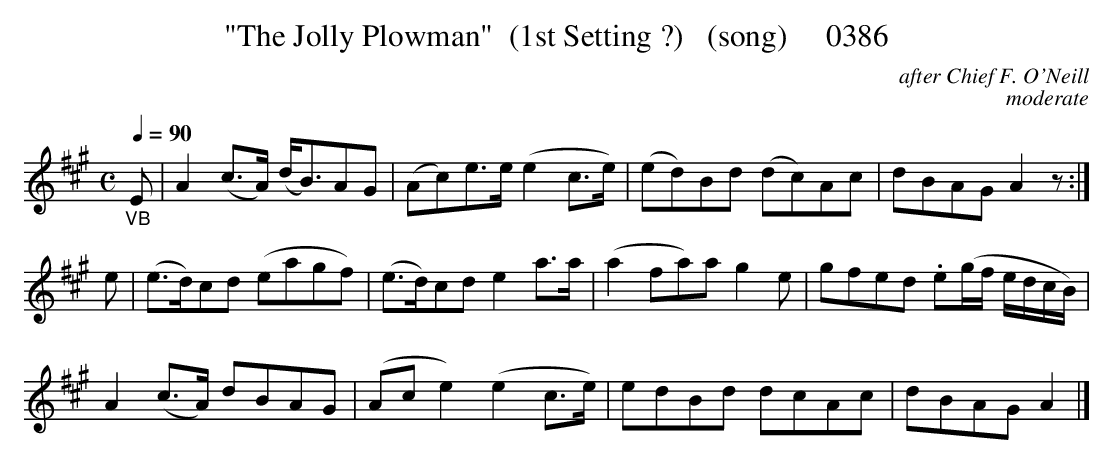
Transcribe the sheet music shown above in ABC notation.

X:1
T:"The Jolly Plowman"  (1st Setting ?)   (song)     0386
C:after Chief F. O'Neill
C:moderate
Q:1/4=90
M:C
L:1/8
K:A
"_VB"E|A2(c3/2A/2) (d/2B3/2)AG|(Ac)e3/2e/2 (e2c3/2e/2)|(ed)Bd (dc)Ac|dBAG A2z:|
e|(e3/2d/2)cd (eagf)|(e3/2d/2)cd e2a3/2a/2|(a2fa)a g2e|gfed .e(g/2f/2 e/2d/2c/2B/2)|
A2(c3/2A/2) dBAG|(Ac e2)(e2c3/2e/2)|edBd dcAc|dBAG A2|]
